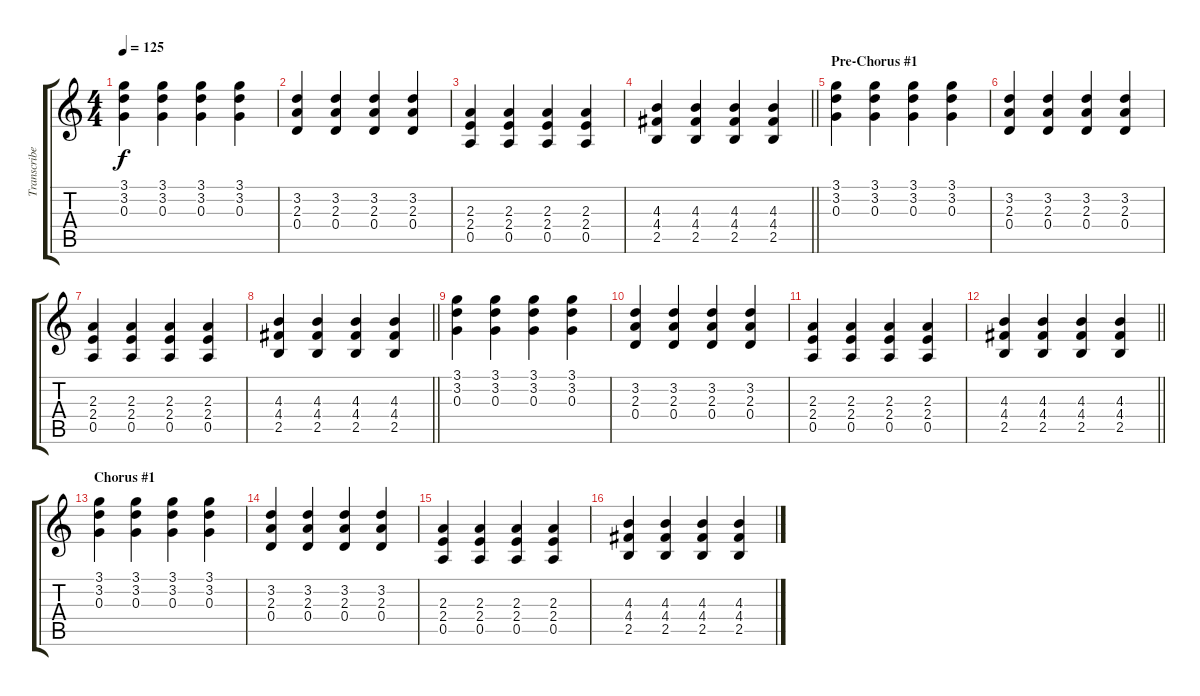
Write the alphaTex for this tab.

\track ("Transcribed Guitar" "Transcribe") {mute instrument acousticguitarsteel}
\staff {score tabs}
\tuning (E4 B3 G3 D3 A2 E2) {hide}
\ts (4 4)
\tempo 125
\clef g2
\ks c
(3.1 3.2 0.3).4{dy f} (3.1 3.2 0.3).4 (3.1 3.2 0.3).4 (3.1 3.2 0.3).4 |
(3.2 2.3 0.4).4 (3.2 2.3 0.4).4 (3.2 2.3 0.4).4 (3.2 2.3 0.4).4 |
(2.3 2.4 0.5).4 (2.3 2.4 0.5).4 (2.3 2.4 0.5).4 (2.3 2.4 0.5).4 |
\barLineRight lightlight
(4.3 4.4 2.5).4 (4.3 4.4 2.5).4 (4.3 4.4 2.5).4 (4.3 4.4 2.5).4 |
\section ("" "Pre-Chorus #1")
(3.1 3.2 0.3).4 (3.1 3.2 0.3).4 (3.1 3.2 0.3).4 (3.1 3.2 0.3).4 |
(3.2 2.3 0.4).4 (3.2 2.3 0.4).4 (3.2 2.3 0.4).4 (3.2 2.3 0.4).4 |
(2.3 2.4 0.5).4 (2.3 2.4 0.5).4 (2.3 2.4 0.5).4 (2.3 2.4 0.5).4 |
\barLineRight lightlight
(4.3 4.4 2.5).4 (4.3 4.4 2.5).4 (4.3 4.4 2.5).4 (4.3 4.4 2.5).4 |
(3.1 3.2 0.3).4 (3.1 3.2 0.3).4 (3.1 3.2 0.3).4 (3.1 3.2 0.3).4 |
(3.2 2.3 0.4).4 (3.2 2.3 0.4).4 (3.2 2.3 0.4).4 (3.2 2.3 0.4).4 |
(2.3 2.4 0.5).4 (2.3 2.4 0.5).4 (2.3 2.4 0.5).4 (2.3 2.4 0.5).4 |
\barLineRight lightlight
(4.3 4.4 2.5).4 (4.3 4.4 2.5).4 (4.3 4.4 2.5).4 (4.3 4.4 2.5).4 |
\section ("" "Chorus #1")
(3.1 3.2 0.3).4 (3.1 3.2 0.3).4 (3.1 3.2 0.3).4 (3.1 3.2 0.3).4 |
(3.2 2.3 0.4).4 (3.2 2.3 0.4).4 (3.2 2.3 0.4).4 (3.2 2.3 0.4).4 |
(2.3 2.4 0.5).4 (2.3 2.4 0.5).4 (2.3 2.4 0.5).4 (2.3 2.4 0.5).4 |
(4.3 4.4 2.5).4 (4.3 4.4 2.5).4 (4.3 4.4 2.5).4 (4.3 4.4 2.5).4
